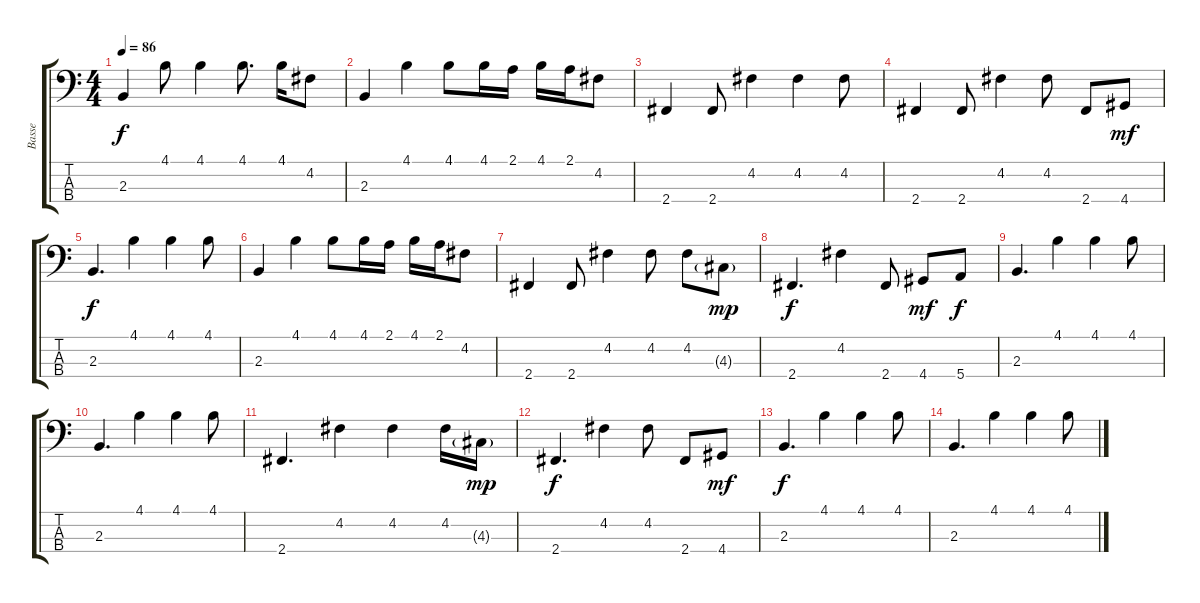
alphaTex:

\track ("Basse" "Basse") {instrument electricbassfinger}
\staff {score tabs}
\tuning (G2 D2 A1 E1) {hide}
\ts (4 4)
\tempo 86
\clef f4
\ks c
2.3.4{dy f} 4.1.8 4.1.4 4.1.8{d} 4.1.16 4.2.8 |
2.3.4 4.1.4 4.1.8 4.1.16 2.1.16 4.1.16 2.1.16 4.2.8 |
2.4.4 2.4.8 4.2.4 4.2.4 4.2.8 |
2.4.4 2.4.8 4.2.4 4.2.8 2.4.8 4.4.8{dy mf} |
2.3.4{d dy f volume 9} 4.1.4 4.1.4 4.1.8 |
2.3.4 4.1.4 4.1.8 4.1.16 2.1.16 4.1.16 2.1.16 4.2.8 |
2.4.4 2.4.8 4.2.4 4.2.8 4.2.8 4.3{g}.8{dy mp} |
2.4.4{d dy f} 4.2.4 2.4.8 4.4.8{dy mf} 5.4.8{dy f} |
2.3.4{d volume 4} 4.1.4 4.1.4 4.1.8 |
2.3.4{d} 4.1.4 4.1.4 4.1.8 |
2.4.4{d} 4.2.4 4.2.4 4.2.16 4.3{g}.16{dy mp} |
2.4.4{d dy f} 4.2.4 4.2.8 2.4.8 4.4.8{dy mf} |
2.3.4{d dy f volume 3} 4.1.4 4.1.4 4.1.8 |
2.3.4{d volume 0} 4.1.4 4.1.4 4.1.8
